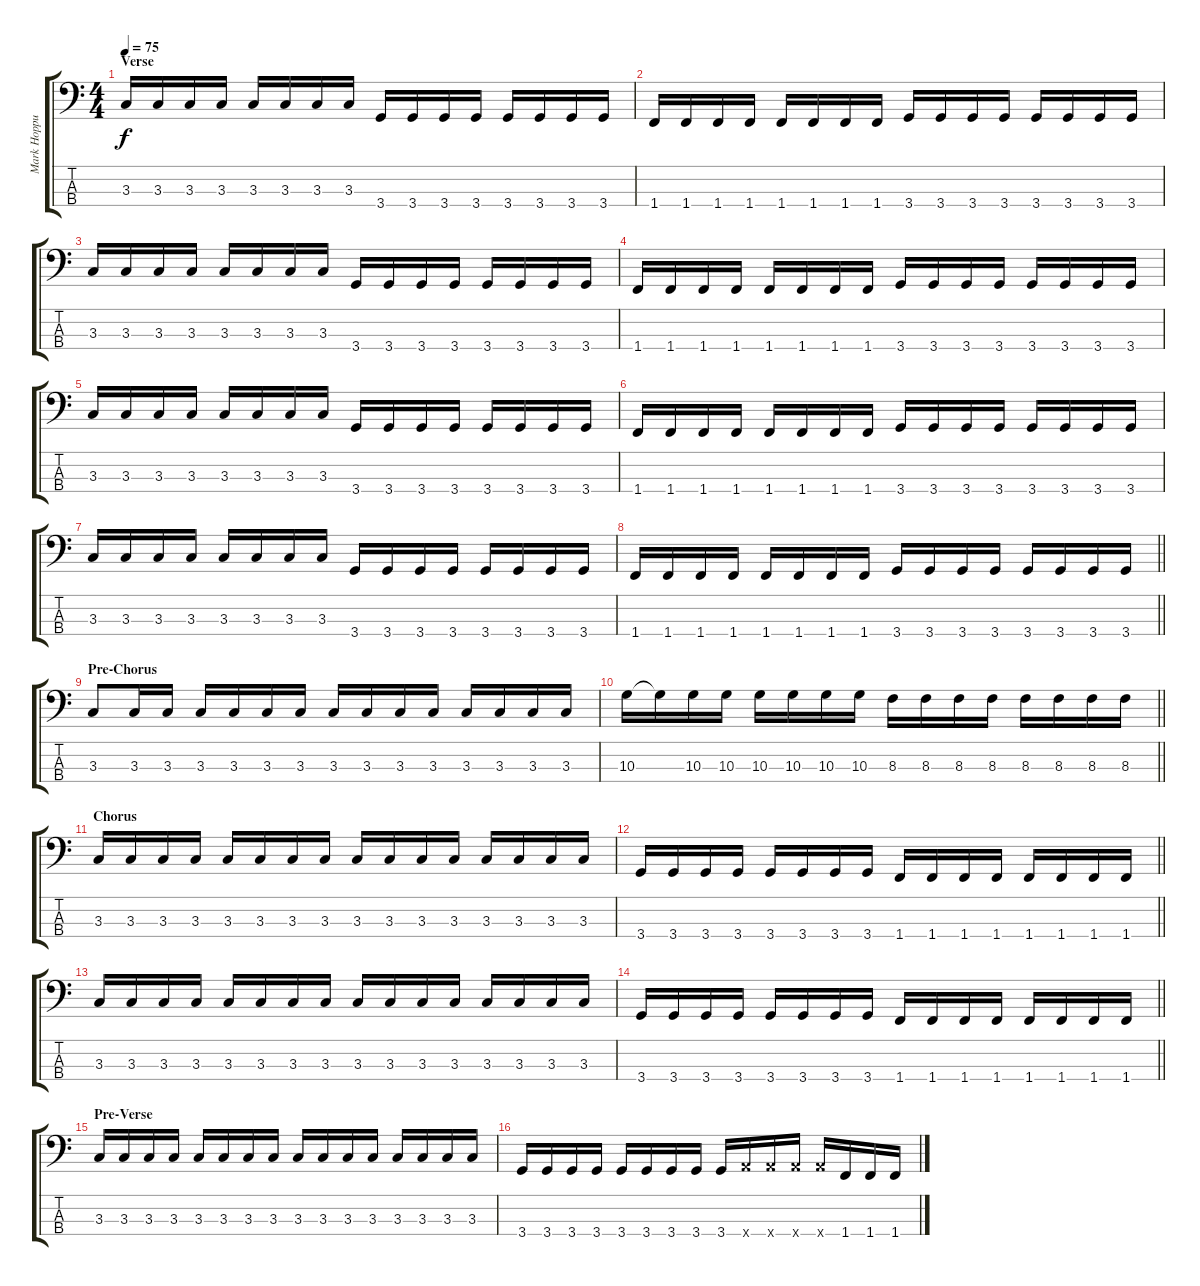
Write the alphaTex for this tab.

\track ("Mark Hoppus" "Mark Hoppu") {instrument electricbasspick}
\staff {score tabs}
\tuning (G2 D2 A1 E1) {hide}
\ts (4 4)
\section ("" "Verse")
\tempo 75
\clef f4
\ks c
3.3.16{dy f} 3.3.16 3.3.16 3.3.16 3.3.16 3.3.16 3.3.16 3.3.16 3.4.16 3.4.16 3.4.16 3.4.16 3.4.16 3.4.16 3.4.16 3.4.16 |
1.4.16 1.4.16 1.4.16 1.4.16 1.4.16 1.4.16 1.4.16 1.4.16 3.4.16 3.4.16 3.4.16 3.4.16 3.4.16 3.4.16 3.4.16 3.4.16 |
3.3.16 3.3.16 3.3.16 3.3.16 3.3.16 3.3.16 3.3.16 3.3.16 3.4.16 3.4.16 3.4.16 3.4.16 3.4.16 3.4.16 3.4.16 3.4.16 |
1.4.16 1.4.16 1.4.16 1.4.16 1.4.16 1.4.16 1.4.16 1.4.16 3.4.16 3.4.16 3.4.16 3.4.16 3.4.16 3.4.16 3.4.16 3.4.16 |
3.3.16 3.3.16 3.3.16 3.3.16 3.3.16 3.3.16 3.3.16 3.3.16 3.4.16 3.4.16 3.4.16 3.4.16 3.4.16 3.4.16 3.4.16 3.4.16 |
1.4.16 1.4.16 1.4.16 1.4.16 1.4.16 1.4.16 1.4.16 1.4.16 3.4.16 3.4.16 3.4.16 3.4.16 3.4.16 3.4.16 3.4.16 3.4.16 |
3.3.16 3.3.16 3.3.16 3.3.16 3.3.16 3.3.16 3.3.16 3.3.16 3.4.16 3.4.16 3.4.16 3.4.16 3.4.16 3.4.16 3.4.16 3.4.16 |
\barLineRight lightlight
1.4.16 1.4.16 1.4.16 1.4.16 1.4.16 1.4.16 1.4.16 1.4.16 3.4.16 3.4.16 3.4.16 3.4.16 3.4.16 3.4.16 3.4.16 3.4.16 |
\section ("" "Pre-Chorus")
3.3.8 3.3.16 3.3.16 3.3.16 3.3.16 3.3.16 3.3.16 3.3.16 3.3.16 3.3.16 3.3.16 3.3.16 3.3.16 3.3.16 3.3.16 |
\barLineRight lightlight
10.3.16 10.3{t}.16 10.3.16 10.3.16 10.3.16 10.3.16 10.3.16 10.3.16 8.3.16 8.3.16 8.3.16 8.3.16 8.3.16 8.3.16 8.3.16 8.3.16 |
\section ("" "Chorus")
3.3.16 3.3.16 3.3.16 3.3.16 3.3.16 3.3.16 3.3.16 3.3.16 3.3.16 3.3.16 3.3.16 3.3.16 3.3.16 3.3.16 3.3.16 3.3.16 |
\barLineRight lightlight
3.4.16 3.4.16 3.4.16 3.4.16 3.4.16 3.4.16 3.4.16 3.4.16 1.4.16 1.4.16 1.4.16 1.4.16 1.4.16 1.4.16 1.4.16 1.4.16 |
3.3.16 3.3.16 3.3.16 3.3.16 3.3.16 3.3.16 3.3.16 3.3.16 3.3.16 3.3.16 3.3.16 3.3.16 3.3.16 3.3.16 3.3.16 3.3.16 |
\barLineRight lightlight
3.4.16 3.4.16 3.4.16 3.4.16 3.4.16 3.4.16 3.4.16 3.4.16 1.4.16 1.4.16 1.4.16 1.4.16 1.4.16 1.4.16 1.4.16 1.4.16 |
\section ("" "Pre-Verse")
3.3.16 3.3.16 3.3.16 3.3.16 3.3.16 3.3.16 3.3.16 3.3.16 3.3.16 3.3.16 3.3.16 3.3.16 3.3.16 3.3.16 3.3.16 3.3.16 |
3.4.16 3.4.16 3.4.16 3.4.16 3.4.16 3.4.16 3.4.16 3.4.16 3.4.16 5.4{x}.16 5.4{x}.16 5.4{x}.16 5.4{x}.16 1.4.16 1.4.16 1.4.16
